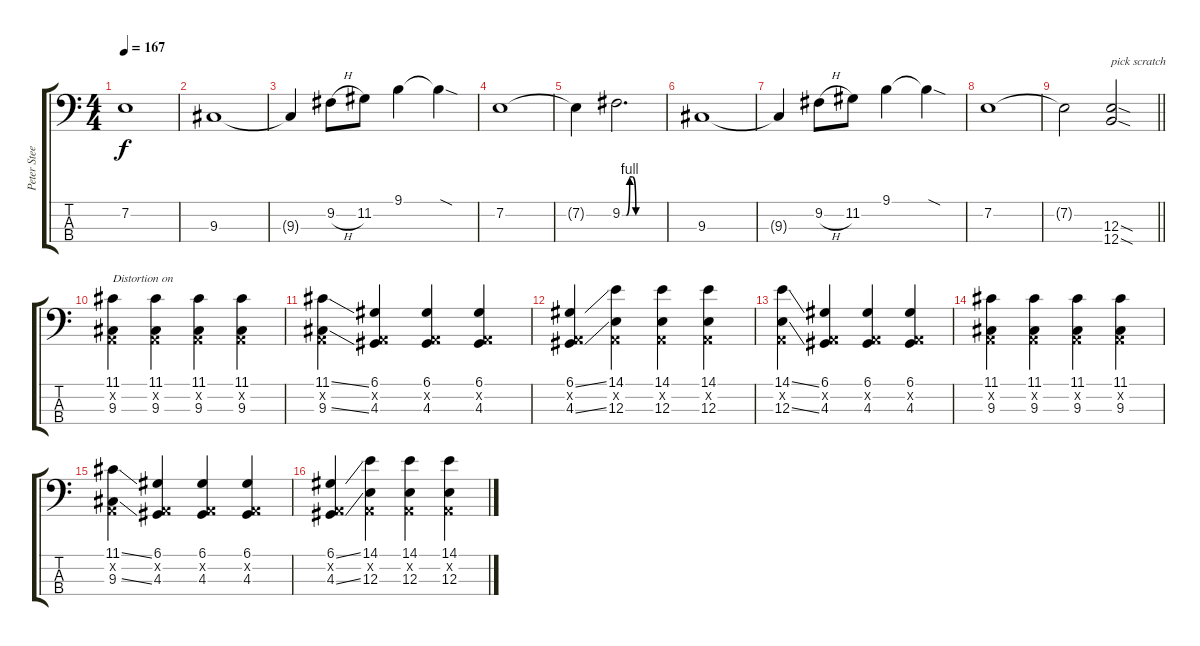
\track ("Peter Steele" "Peter Stee") {instrument electricbasspick}
\staff {score tabs}
\tuning (D2 A1 E1 B0) {hide}
\ts (4 4)
\tempo 167
\clef f4
\ks c
7.2{t}.1{dy f} |
9.3.1 |
9.3{t}.4 9.2{h}.8 11.2.8 9.1.4 9.1{sod t}.4 |
7.2.1 |
7.2{t}.4 9.2{be (custom 0 0 6 0 11 4 15 4 20 0 60 0)}.2{d} |
9.3.1 |
9.3{t}.4 9.2{h}.8 11.2.8 9.1.4 9.1{sod t}.4 |
7.2.1 |
\barLineRight lightlight
7.2{t}.2 (12.3{sod} 12.4{sod}).2{txt "pick scratch" volume 14 instrument overdrivenguitar} |
\section ("" "")
(11.1 0.2{x} 9.3).4{txt "Distortion on" volume 14 instrument overdrivenguitar} (11.1 0.2{x} 9.3).4 (11.1 0.2{x} 9.3).4 (11.1 0.2{x} 9.3).4 |
(11.1{ss} 0.2{x} 9.3{ss}).4 (6.1 0.2{x} 4.3).4 (6.1 0.2{x} 4.3).4 (6.1 0.2{x} 4.3).4 |
(6.1{ss} 0.2{x} 4.3{ss}).4 (14.1 0.2{x} 12.3).4 (14.1 0.2{x} 12.3).4 (14.1 0.2{x} 12.3).4 |
(14.1{ss} 0.2{x} 12.3{ss}).4 (6.1 0.2{x} 4.3).4 (6.1 0.2{x} 4.3).4 (6.1 0.2{x} 4.3).4 |
(11.1 0.2{x} 9.3).4 (11.1 0.2{x} 9.3).4 (11.1 0.2{x} 9.3).4 (11.1 0.2{x} 9.3).4 |
(11.1{ss} 0.2{x} 9.3{ss}).4 (6.1 0.2{x} 4.3).4 (6.1 0.2{x} 4.3).4 (6.1 0.2{x} 4.3).4 |
(6.1{ss} 0.2{x} 4.3{ss}).4 (14.1 0.2{x} 12.3).4 (14.1 0.2{x} 12.3).4 (14.1 0.2{x} 12.3).4
